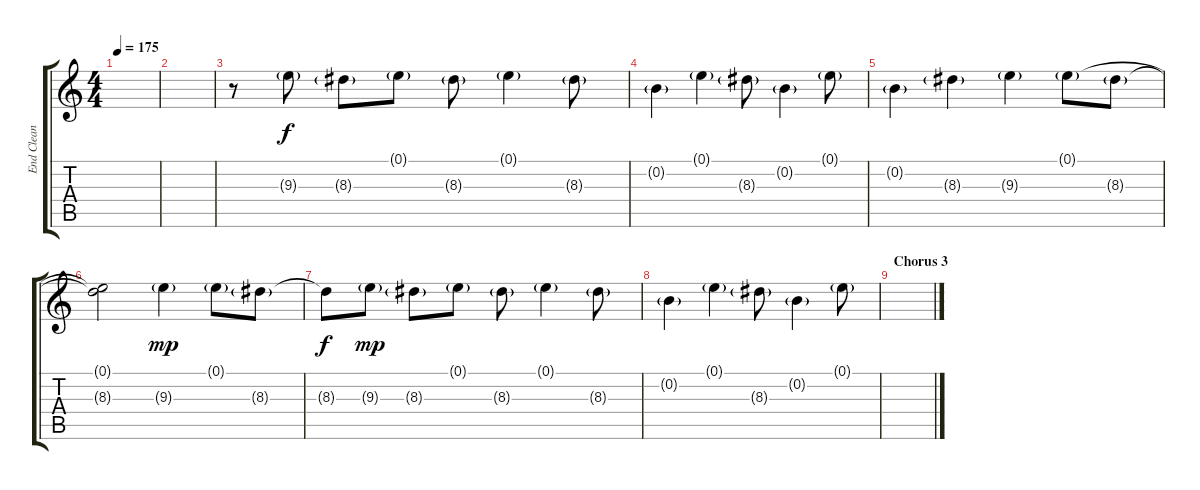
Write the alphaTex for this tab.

\track ("End Clean" "End Clean") {instrument electricguitarjazz}
\staff {score tabs}
\tuning (E4 B3 G3 D3 A2 D2) {hide}
\ts (4 4)
\tempo 175
\clef g2
\ks c
|
|
r.8 9.3{g}.8 8.3{g}.8 0.1{g}.8 8.3{g}.8 0.1{g}.4 8.3{g}.8 |
0.2{g}.4 0.1{g}.4 8.3{g}.8 0.2{g}.4 0.1{g}.8 |
0.2{g}.4 8.3{g}.4 9.3{g}.4 0.1{g}.8 8.3{g}.8 |
(0.1{t} 8.3{t}).2{dy f} 9.3{g}.4{dy mp} 0.1{g}.8 8.3{g}.8 |
8.3{t}.8{dy f} 9.3{g}.8{dy mp} 8.3{g}.8 0.1{g}.8 8.3{g}.8 0.1{g}.4 8.3{g}.8 |
0.2{g}.4 0.1{g}.4 8.3{g}.8 0.2{g}.4 0.1{g}.8 |
\section ("" "Chorus 3")
